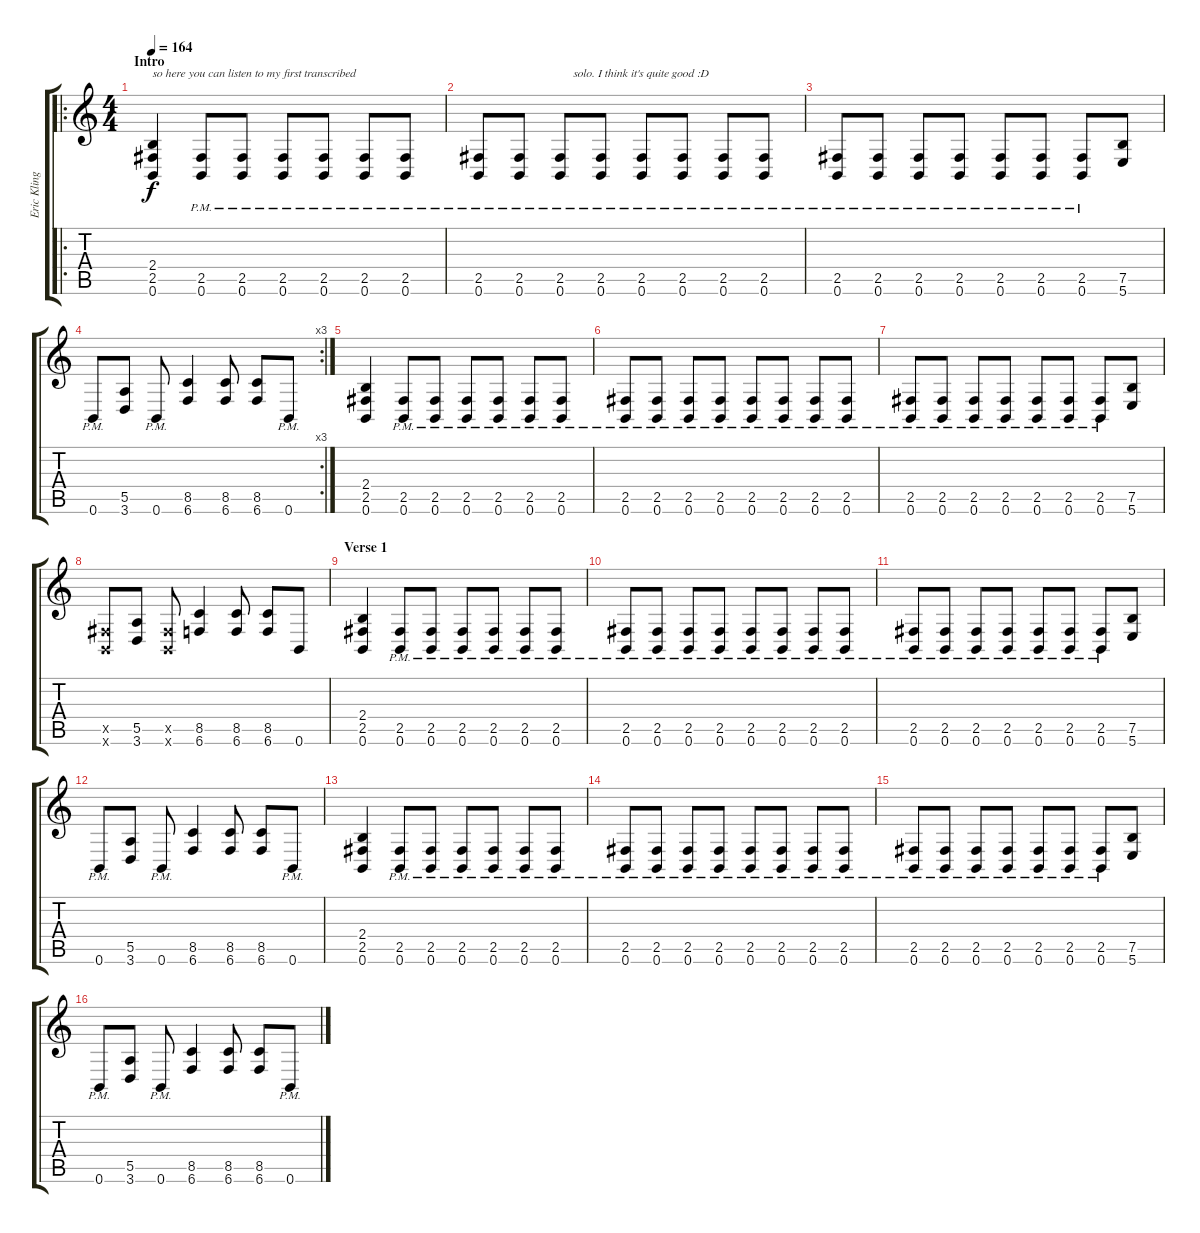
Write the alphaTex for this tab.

\track ("Eric Klinger (rythm guitar)" "Eric Kling") {instrument distortionguitar}
\staff {score tabs}
\tuning (B3 Gb3 D3 A2 E2 B1) {hide}
\ro
\ts (4 4)
\section ("" "Intro")
\tempo 164
\clef g2
\ks c
(2.4 2.5 0.6).4{txt "so here you can listen to my first transcribed " dy f instrument distortionguitar} (2.5{pm} 0.6{pm}).8 (2.5{pm} 0.6{pm}).8 (2.5{pm} 0.6{pm}).8 (2.5{pm} 0.6{pm}).8 (2.5{pm} 0.6{pm}).8 (2.5{pm} 0.6{pm}).8 |
(2.5{pm} 0.6{pm}).8 (2.5{pm} 0.6{pm}).8{txt "                  solo. I think it's quite good :D"} (2.5{pm} 0.6{pm}).8 (2.5{pm} 0.6{pm}).8 (2.5{pm} 0.6{pm}).8 (2.5{pm} 0.6{pm}).8 (2.5{pm} 0.6{pm}).8 (2.5{pm} 0.6{pm}).8 |
(2.5{pm} 0.6{pm}).8 (2.5{pm} 0.6{pm}).8 (2.5{pm} 0.6{pm}).8 (2.5{pm} 0.6{pm}).8 (2.5{pm} 0.6{pm}).8 (2.5{pm} 0.6{pm}).8 (2.5{pm} 0.6{pm}).8 (7.5 5.6).8 |
\rc 3
0.6{pm}.8 (5.5 3.6).8 0.6{pm}.8 (8.5 6.6).4 (8.5 6.6).8 (8.5 6.6).8 0.6{pm}.8 |
(2.4 2.5 0.6).4 (2.5{pm} 0.6{pm}).8 (2.5{pm} 0.6{pm}).8 (2.5{pm} 0.6{pm}).8 (2.5{pm} 0.6{pm}).8 (2.5{pm} 0.6{pm}).8 (2.5{pm} 0.6{pm}).8 |
(2.5{pm} 0.6{pm}).8 (2.5{pm} 0.6{pm}).8 (2.5{pm} 0.6{pm}).8 (2.5{pm} 0.6{pm}).8 (2.5{pm} 0.6{pm}).8 (2.5{pm} 0.6{pm}).8 (2.5{pm} 0.6{pm}).8 (2.5{pm} 0.6{pm}).8 |
(2.5{pm} 0.6{pm}).8 (2.5{pm} 0.6{pm}).8 (2.5{pm} 0.6{pm}).8 (2.5{pm} 0.6{pm}).8 (2.5{pm} 0.6{pm}).8 (2.5{pm} 0.6{pm}).8 (2.5{pm} 0.6{pm}).8 (7.5 5.6).8 |
(2.5{x} 0.6{x}).8 (5.5 3.6).8 (2.5{x} 0.6{x}).8 (8.5 6.6).4 (8.5 6.6).8 (8.5 6.6).8 0.6.8 |
\section ("" "Verse 1")
(2.4 2.5 0.6).4 (2.5{pm} 0.6{pm}).8 (2.5{pm} 0.6{pm}).8 (2.5{pm} 0.6{pm}).8 (2.5{pm} 0.6{pm}).8 (2.5{pm} 0.6{pm}).8 (2.5{pm} 0.6{pm}).8 |
(2.5{pm} 0.6{pm}).8 (2.5{pm} 0.6{pm}).8 (2.5{pm} 0.6{pm}).8 (2.5{pm} 0.6{pm}).8 (2.5{pm} 0.6{pm}).8 (2.5{pm} 0.6{pm}).8 (2.5{pm} 0.6{pm}).8 (2.5{pm} 0.6{pm}).8 |
(2.5{pm} 0.6{pm}).8 (2.5{pm} 0.6{pm}).8 (2.5{pm} 0.6{pm}).8 (2.5{pm} 0.6{pm}).8 (2.5{pm} 0.6{pm}).8 (2.5{pm} 0.6{pm}).8 (2.5{pm} 0.6{pm}).8 (7.5 5.6).8 |
0.6{pm}.8 (5.5 3.6).8 0.6{pm}.8 (8.5 6.6).4 (8.5 6.6).8 (8.5 6.6).8 0.6{pm}.8 |
(2.4 2.5 0.6).4 (2.5{pm} 0.6{pm}).8 (2.5{pm} 0.6{pm}).8 (2.5{pm} 0.6{pm}).8 (2.5{pm} 0.6{pm}).8 (2.5{pm} 0.6{pm}).8 (2.5{pm} 0.6{pm}).8 |
(2.5{pm} 0.6{pm}).8 (2.5{pm} 0.6{pm}).8 (2.5{pm} 0.6{pm}).8 (2.5{pm} 0.6{pm}).8 (2.5{pm} 0.6{pm}).8 (2.5{pm} 0.6{pm}).8 (2.5{pm} 0.6{pm}).8 (2.5{pm} 0.6{pm}).8 |
(2.5{pm} 0.6{pm}).8 (2.5{pm} 0.6{pm}).8 (2.5{pm} 0.6{pm}).8 (2.5{pm} 0.6{pm}).8 (2.5{pm} 0.6{pm}).8 (2.5{pm} 0.6{pm}).8 (2.5{pm} 0.6{pm}).8 (7.5 5.6).8 |
0.6{pm}.8 (5.5 3.6).8 0.6{pm}.8 (8.5 6.6).4 (8.5 6.6).8 (8.5 6.6).8 0.6{pm}.8
